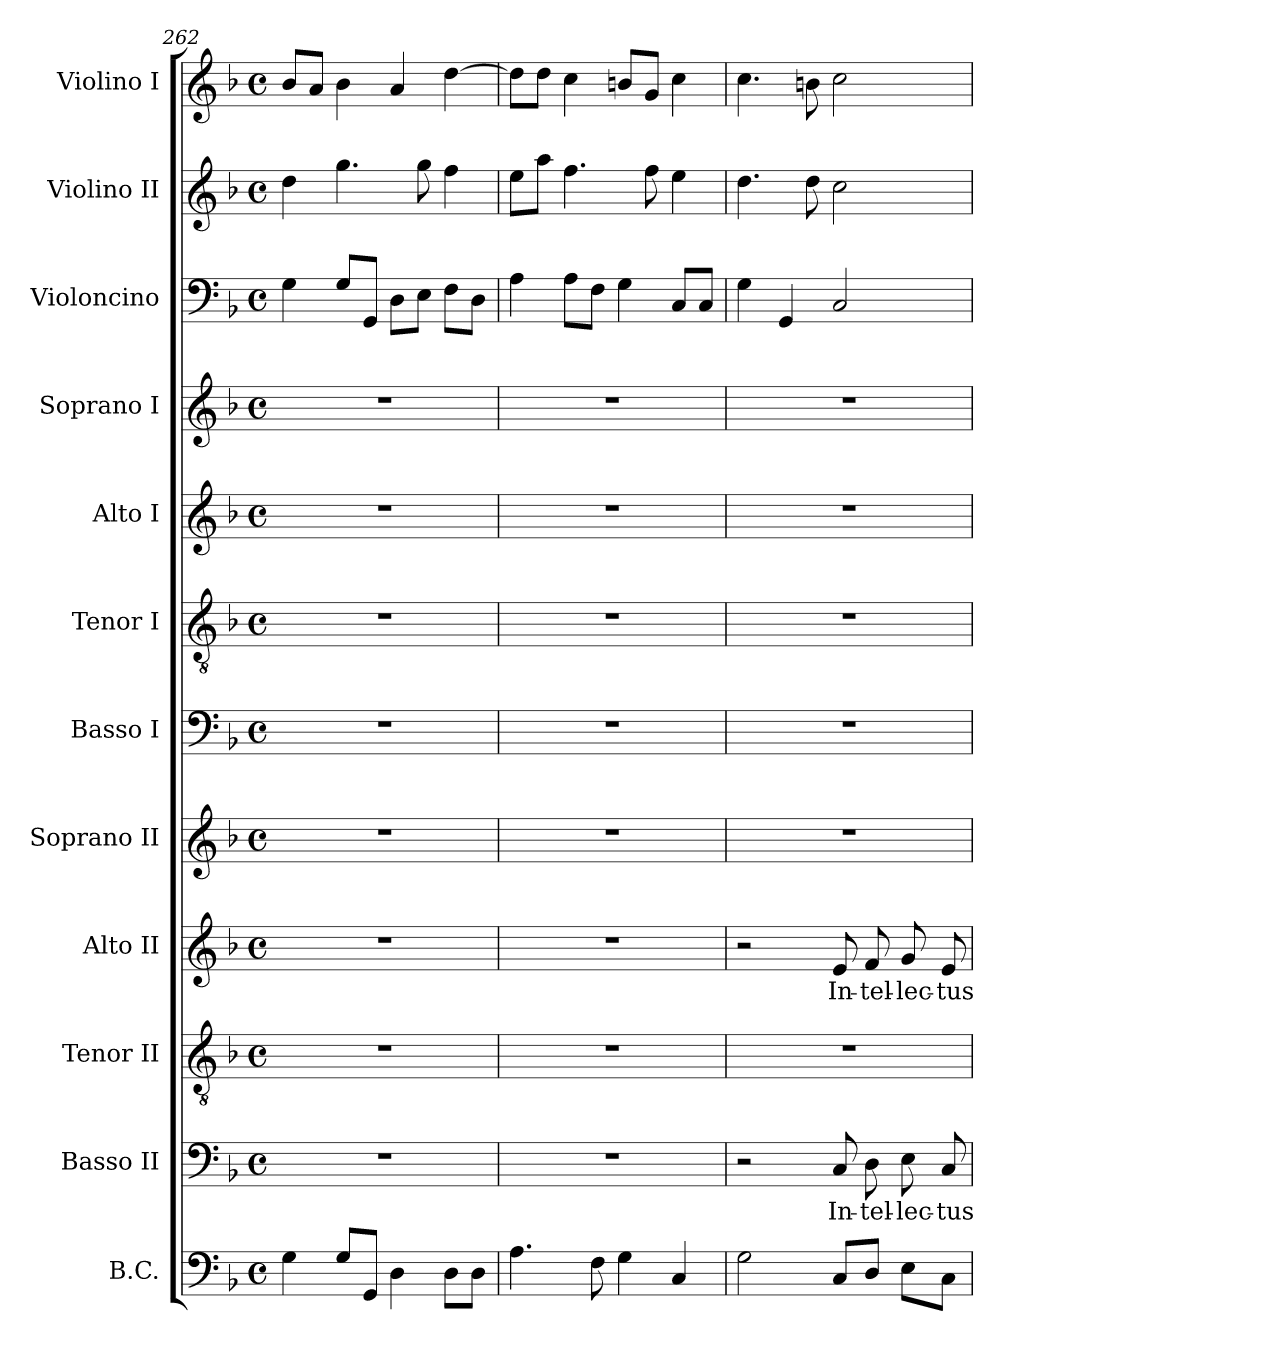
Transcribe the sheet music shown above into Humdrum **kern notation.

**kern	**kern	**text	**kern	**kern	**text	**kern	**kern	**kern	**kern	**kern	**kern	**kern	**kern
*part12	*part11	*part11	*part10	*part9	*part9	*part8	*part7	*part6	*part5	*part4	*part3	*part2	*part1
*staff12	*staff11	*staff11	*staff10	*staff9	*staff9	*staff8	*staff7	*staff6	*staff5	*staff4	*staff3	*staff2	*staff1
*I"B.C.	*I"Basso II	*	*I"Tenor II	*I"Alto II	*	*I"Soprano II	*I"Basso I	*I"Tenor I	*I"Alto I	*I"Soprano I	*I"Violoncino	*I"Violino II	*I"Violino I
*I'BC	*I'B 2	*	*I'T 2	*I'A 2	*	*I'S 2	*I'B 1	*I'T 1	*I'A 1	*I'S 1	*I'Vc.	*I'Vln. II	*I'Vln. I
*clefF4	*clefF4	*	*clefGv2	*clefG2	*	*clefG2	*clefF4	*clefGv2	*clefG2	*clefG2	*clefF4	*clefG2	*clefG2
*k[b-]	*k[b-]	*	*k[b-]	*k[b-]	*	*k[b-]	*k[b-]	*k[b-]	*k[b-]	*k[b-]	*k[b-]	*k[b-]	*k[b-]
*F:	*F:	*	*F:	*F:	*	*F:	*F:	*F:	*F:	*F:	*F:	*F:	*F:
*M4/4	*M4/4	*	*M4/4	*M4/4	*	*M4/4	*M4/4	*M4/4	*M4/4	*M4/4	*M4/4	*M4/4	*M4/4
*met(c)	*met(c)	*	*met(c)	*met(c)	*	*met(c)	*met(c)	*met(c)	*met(c)	*met(c)	*met(c)	*met(c)	*met(c)
=262	=262	=262	=262	=262	=262	=262	=262	=262	=262	=262	=262	=262	=262
4G\	1r	.	1r	1r	.	1r	1r	1r	1r	1r	4G\	4dd\	8b-/L
.	.	.	.	.	.	.	.	.	.	.	.	.	8a/J
8G/L	.	.	.	.	.	.	.	.	.	.	8G/L	4.gg\	4b-\
8GG/J	.	.	.	.	.	.	.	.	.	.	8GG/J	.	.
4D\	.	.	.	.	.	.	.	.	.	.	8D\L	.	4a/
.	.	.	.	.	.	.	.	.	.	.	8E\J	8gg\	.
8D\L	.	.	.	.	.	.	.	.	.	.	8F\L	4ff\	[4dd\
8D\J	.	.	.	.	.	.	.	.	.	.	8D\J	.	.
!!LO:PB:g=z
=263	=263	=263	=263	=263	=263	=263	=263	=263	=263	=263	=263	=263	=263
4.A\	1r	.	1r	1r	.	1r	1r	1r	1r	1r	4A\	8ee\L	8dd\L]
.	.	.	.	.	.	.	.	.	.	.	.	8aa\J	8dd\J
.	.	.	.	.	.	.	.	.	.	.	8A\L	4.ff\	4cc\
8F\	.	.	.	.	.	.	.	.	.	.	8F\J	.	.
4G\	.	.	.	.	.	.	.	.	.	.	4G\	.	8bn/L
.	.	.	.	.	.	.	.	.	.	.	.	8ff\	8g/J
4C/	.	.	.	.	.	.	.	.	.	.	8C/L	4ee\	4cc\
.	.	.	.	.	.	.	.	.	.	.	8C/J	.	.
=264	=264	=264	=264	=264	=264	=264	=264	=264	=264	=264	=264	=264	=264
2G\	2r	.	1r	2r	.	1r	1r	1r	1r	1r	4G\	4.dd\	4.cc\
.	.	.	.	.	.	.	.	.	.	.	4GG/	.	.
.	.	.	.	.	.	.	.	.	.	.	.	8dd\	8bn\
!	!	!LO:LY:b	!	!	!	!	!	!	!	!	!	!	!
!	!	!	!	!	!LO:LY:b	!	!	!	!	!	!	!	!
8C/L	8C/	In-	.	8e/	In-	.	.	.	.	.	2C/	2cc\	2cc\
!	!	!LO:LY:b	!	!	!	!	!	!	!	!	!	!	!
!	!	!	!	!	!LO:LY:b	!	!	!	!	!	!	!	!
8D/J	8D\	-tel-	.	8f/	-tel-	.	.	.	.	.	.	.	.
!	!	!LO:LY:b	!	!	!	!	!	!	!	!	!	!	!
!	!	!	!	!	!LO:LY:b	!	!	!	!	!	!	!	!
8E\L	8E\	-lec-	.	8g/	-lec-	.	.	.	.	.	.	.	.
!	!	!LO:LY:b	!	!	!	!	!	!	!	!	!	!	!
!	!	!	!	!	!LO:LY:b	!	!	!	!	!	!	!	!
8C\J	8C/	-tus	.	8e/	-tus	.	.	.	.	.	.	.	.
=	=	=	=	=	=	=	=	=	=	=	=	=	=
*-	*-	*-	*-	*-	*-	*-	*-	*-	*-	*-	*-	*-	*-
